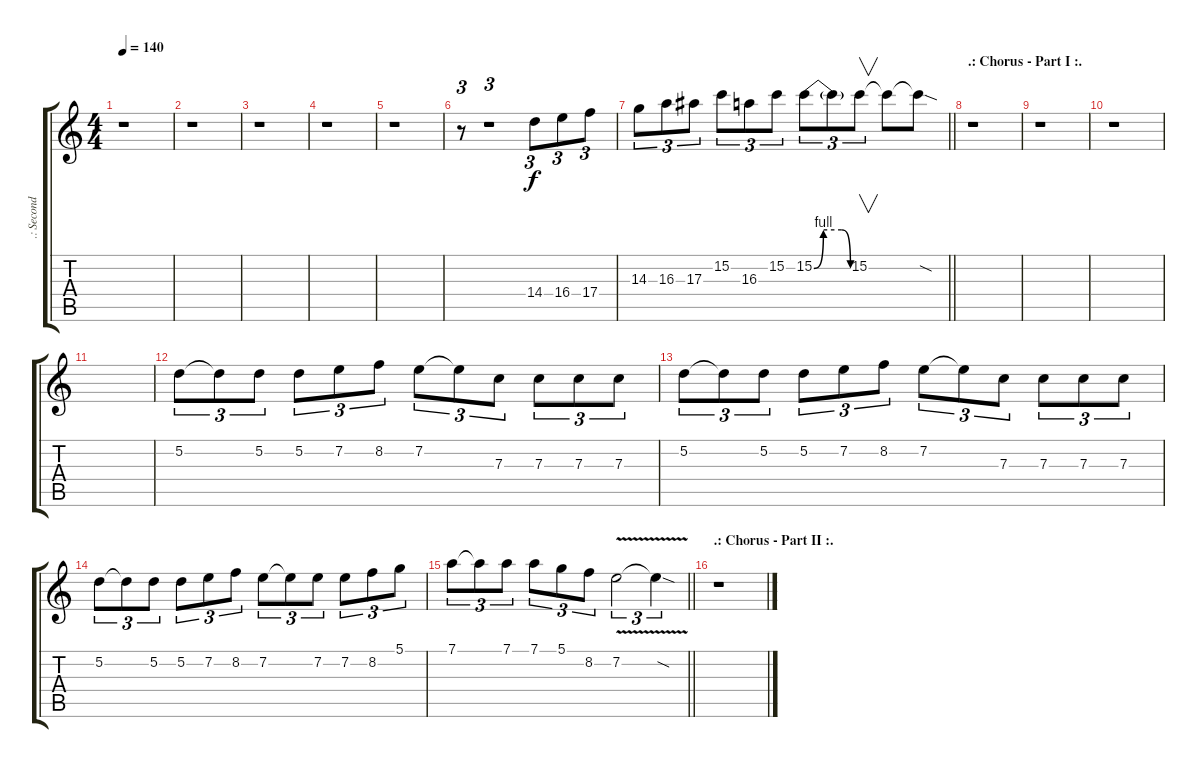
\track (".: Second Lead Guitar :." ".: Second ") {instrument overdrivenguitar}
\staff {score tabs}
\tuning (D4 A3 F3 C3 G2 D2) {hide}
\ts (4 4)
\tempo 140
\clef g2
\ks c
r.1{dy f} |
r.1 |
r.1 |
r.1 |
r.1 |
r.8{tu (3 2) balance 16} r.1{tu (3 2)} 14.4.8{tu (3 2)} 16.4.8{tu (3 2)} 17.4.8{tu (3 2)} |
\barLineRight lightlight
14.3.8{tu (3 2)} 16.3.8{tu (3 2)} 17.3.8{tu (3 2)} 15.2.8{tu (3 2)} 16.3.8{tu (3 2)} 15.2.8{tu (3 2)} 15.2{be (custom 0 0 15 4 44 4 58 0 60 0)}.8{tu (3 2)} 15.2{t}.8{tu (3 2)} 15.2.8{v tu (3 2)} 15.2{t}.8 15.2{sod t}.8 |
\section ("" ".: Chorus - Part I :.")
r.1 |
r.1 |
r.1 |
|
5.2.8{tu (3 2) volume 16 balance 14} 5.2{t}.8{tu (3 2)} 5.2.8{tu (3 2)} 5.2.8{tu (3 2)} 7.2.8{tu (3 2)} 8.2.8{tu (3 2)} 7.2.8{tu (3 2)} 7.2{t}.8{tu (3 2)} 7.3.8{tu (3 2)} 7.3.8{tu (3 2)} 7.3.8{tu (3 2)} 7.3.8{tu (3 2)} |
5.2.8{tu (3 2)} 5.2{t}.8{tu (3 2)} 5.2.8{tu (3 2)} 5.2.8{tu (3 2)} 7.2.8{tu (3 2)} 8.2.8{tu (3 2)} 7.2.8{tu (3 2)} 7.2{t}.8{tu (3 2)} 7.3.8{tu (3 2)} 7.3.8{tu (3 2)} 7.3.8{tu (3 2)} 7.3.8{tu (3 2)} |
5.2.8{tu (3 2)} 5.2{t}.8{tu (3 2)} 5.2.8{tu (3 2)} 5.2.8{tu (3 2)} 7.2.8{tu (3 2)} 8.2.8{tu (3 2)} 7.2.8{tu (3 2)} 7.2{t}.8{tu (3 2)} 7.2.8{tu (3 2)} 7.2.8{tu (3 2)} 8.2.8{tu (3 2)} 5.1.8{tu (3 2)} |
\barLineRight lightlight
7.1.8{tu (3 2)} 7.1{t}.8{tu (3 2)} 7.1.8{tu (3 2)} 7.1.8{tu (3 2)} 5.1.8{tu (3 2)} 8.2.8{tu (3 2)} 7.2{v}.2{tu (3 2)} 7.2{sod t}.4{tu (3 2)} |
\section ("" ".: Chorus - Part II :.")
r.1
